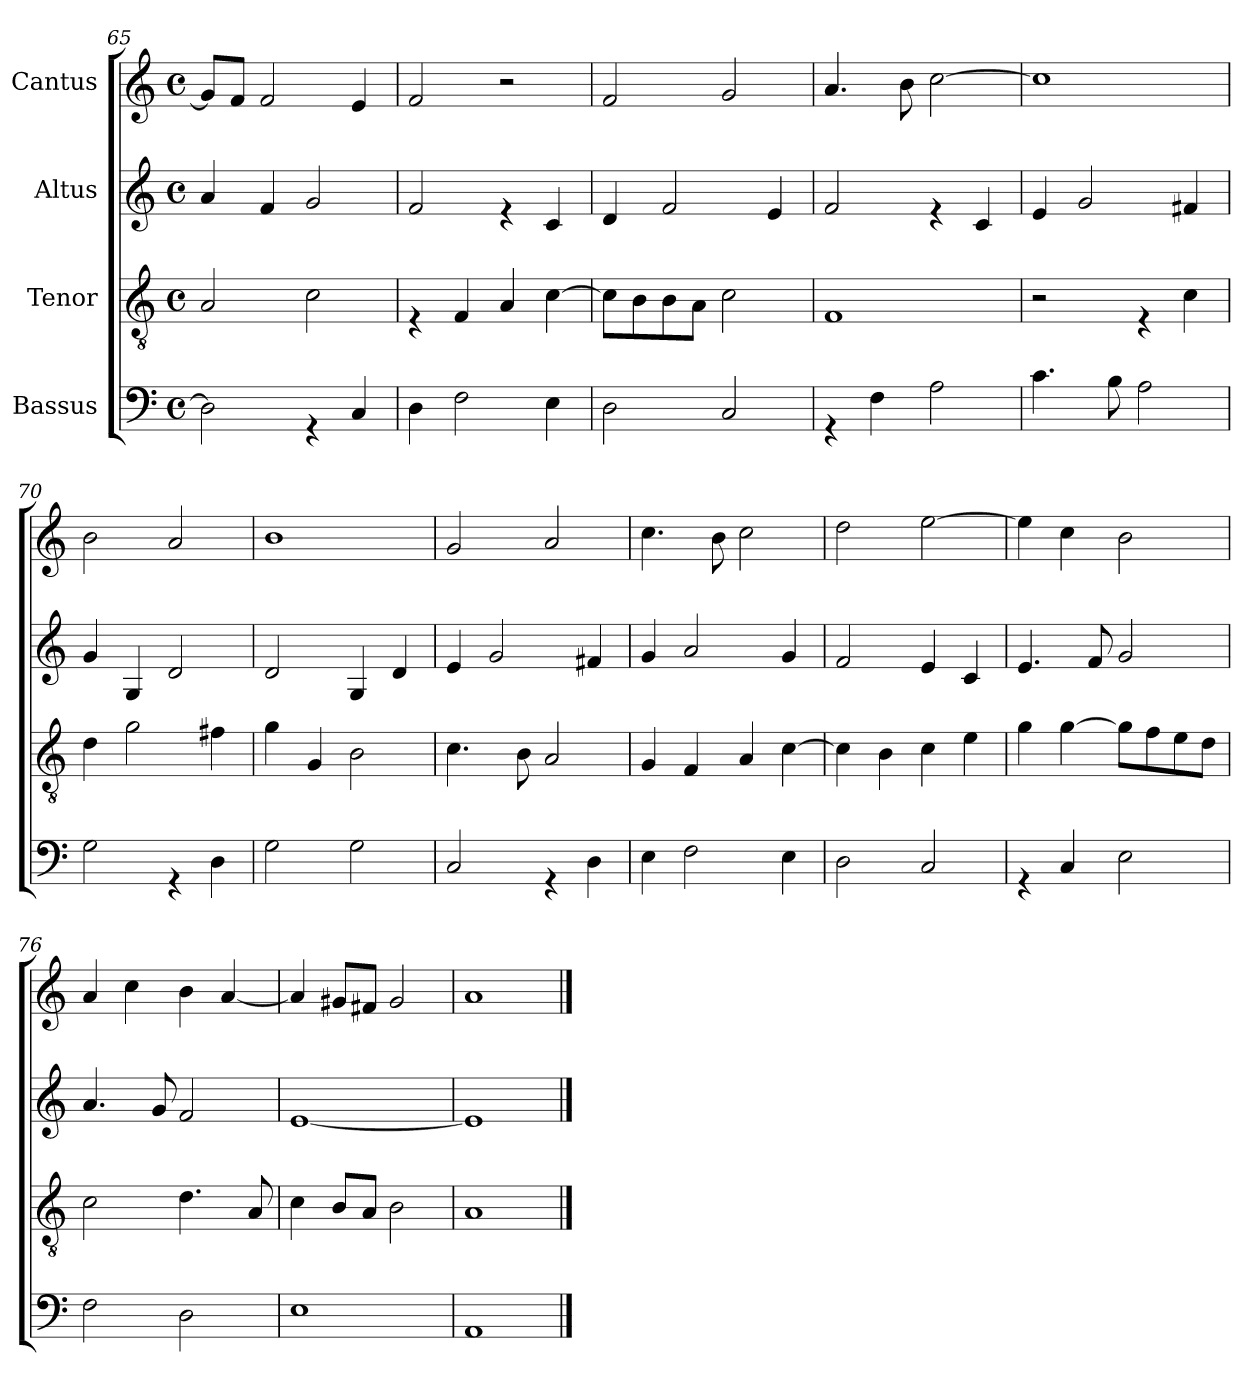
**kern	**kern	**kern	**kern	**text
*part4	*part3	*part2	*part1	*part1
*staff4	*staff3	*staff2	*staff1	*staff1
*I"Bassus	*I"Tenor	*I"Altus	*I"Cantus	*
!!LO:LB:g=z
*clefF4	*clefGv2	*clefG2	*clefG2	*
*k[]	*k[]	*k[]	*k[]	*
*C:	*C:	*C:	*C:	*
*M4/4	*M4/4	*M4/4	*M4/4	*
*met(c)	*met(c)	*met(c)	*met(c)	*
=65	=65	=65	=65	=65
2D\]	2A/	4a/	8g/L]	.
.	.	.	8f/J	.
.	.	4f/	2f/	.
4rGG	2c\	2g/	.	.
4C/	.	.	4e/	.
=66	=66	=66	=66	=66
4D\	4rE	2f/	2f/	.
2F\	4F/	.	.	.
.	4A/	4re	2r	.
4E\	[>4c\	4c/	.	.
=67	=67	=67	=67	=67
2D\	8c\L]	4d/	2f/	.
.	8B\	.	.	.
.	8B\	2f/	.	.
.	8A\J	.	.	.
2C/	2c\	.	2g/	.
.	.	4e/	.	.
=68	=68	=68	=68	=68
4rGG	1F	2f/	4.a/	.
4F\	.	.	.	.
.	.	.	8b\	.
2A\	.	4re	[>2cc\	.
.	.	4c/	.	.
=69	=69	=69	=69	=69
4.c\	2r	4e/	1cc]	.
.	.	2g/	.	.
8B\	.	.	.	.
2A\	4rE	.	.	.
.	4c\	4f#X/	.	.
=70	=70	=70	=70	=70
2G\	4d\	4g/	2b\	.
.	2g\	4G/	.	.
4rGG	.	2d/	2a/	.
4D\	4f#X\	.	.	.
=71	=71	=71	=71	=71
2G\	4g\	2d/	1b	.
.	4G/	.	.	.
2G\	2B\	4G/	.	.
.	.	4d/	.	.
!!LO:LB:g=z
=72	=72	=72	=72	=72
2C/	4.c\	4e/	2g/	.
.	.	2g/	.	.
.	8B\	.	.	.
4rGG	2A/	.	2a/	.
4D\	.	4f#X/	.	.
=73	=73	=73	=73	=73
4E\	4G/	4g/	4.cc\	.
2F\	4F/	2a/	.	.
.	.	.	8b\	.
.	4A/	.	2cc\	.
4E\	[>4c\	4g/	.	.
=74	=74	=74	=74	=74
2D\	4c\]	2f/	2dd\	.
.	4B\	.	.	.
2C/	4c\	4e/	[>2ee\	.
.	4e\	4c/	.	.
=75	=75	=75	=75	=75
4rGG	4g\	4.e/	4ee\]	.
4C/	[>4g\	.	4cc\	.
.	.	8f/	.	.
2E\	8g\L]	2g/	2b\	.
.	8f\	.	.	.
.	8e\	.	.	.
.	8d\J	.	.	.
=76	=76	=76	=76	=76
2F\	2c\	4.a/	4a/	.
.	.	.	4cc\	.
.	.	8g/	.	.
2D\	4.d\	2f/	4b\	.
.	.	.	[<4a/	.
.	8A/	.	.	.
=77	=77	=77	=77	=77
1E	4c\	[<1e	4a/]	.
.	8B/L	.	8g#X/L	.
.	8A/J	.	8f#X/J	.
.	2B\	.	2g#/	.
=78	=78	=78	=78	=78
1AA	1A	1e]	1a	.
==	==	==	==	==
*-	*-	*-	*-	*-
